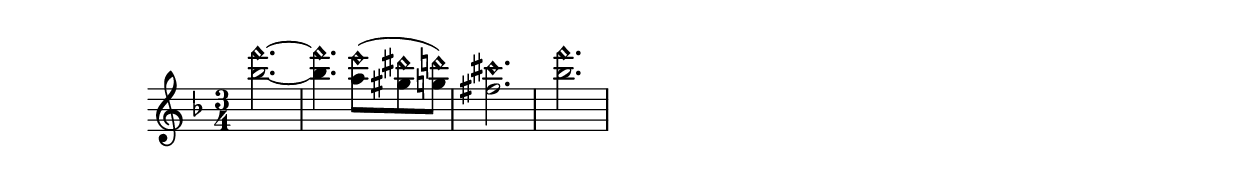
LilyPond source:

%% Do not edit this file; it is auto-generated from input/new
%% This file is in the public domain.
\version "2.13.0"

\header {
  lsrtags = "unfretted-strings,tweaks-and-overrides"
  texidoc = "Artificial harmonics using @code{\\harmonic} do not show
dots.  To override this behavior, set the context property
@code{harmonicDots}."
  doctitle = "Dotted harmonics"
} % begin verbatim


\relative c''' {
  \time 3/4
  \key f \major
  \set harmonicDots = ##t
  <bes f'\harmonic>2. ~
  <bes f'\harmonic>4. <a e'\harmonic>8( <gis dis'\harmonic> <g d'\harmonic>)
  <fis cis'\harmonic>2.
  <bes f'\harmonic>2.
}
